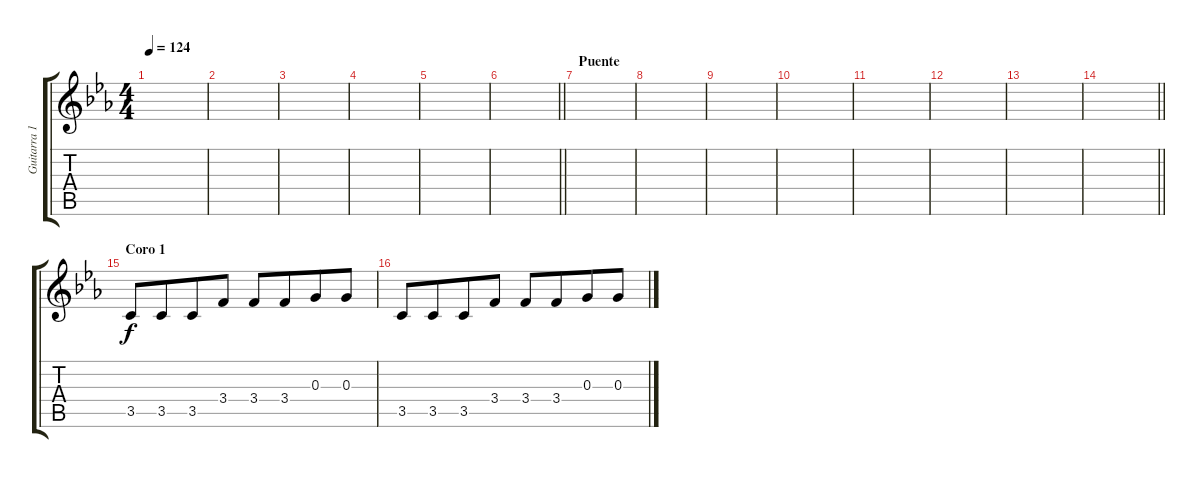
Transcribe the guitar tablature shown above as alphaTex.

\track ("Guitarra 1" "Guitarra 1") {instrument overdrivenguitar}
\staff {score tabs}
\tuning (Eb4 C4 G3 D3 A2 E2) {hide}
\ts (4 4)
\tempo 124
\clef g2
\ks eb
|
|
|
|
|
\barLineRight lightlight
|
\section ("" "Puente")
|
|
|
|
|
|
|
\barLineRight lightlight
|
\section ("" "Coro 1")
3.5.8 3.5.8{beam merge} 3.5.8 3.4.8 3.4.8 3.4.8{beam merge} 0.3.8 0.3.8 |
3.5.8 3.5.8{beam merge} 3.5.8 3.4.8 3.4.8 3.4.8{beam merge} 0.3.8 0.3.8
